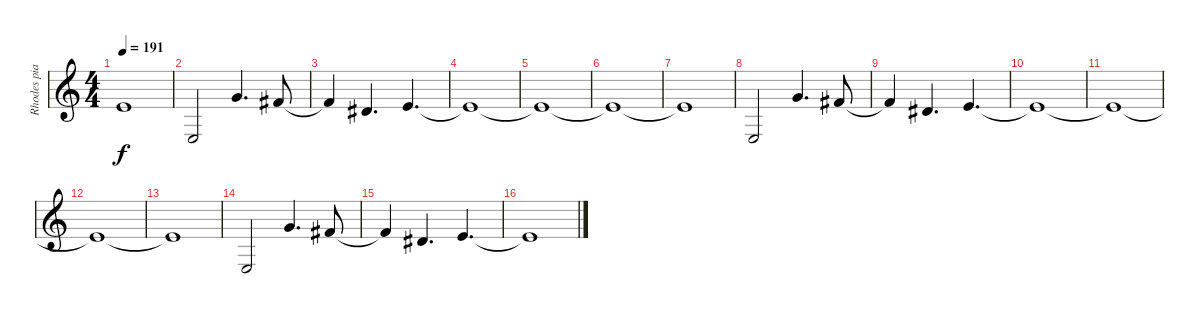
\track ("Rhodes piano" "Rhodes pia") {instrument electricpiano1}
\staff {score}
\tuning (E4 B3 G3 D3 A2 E2 B1) {hide}
\ts (4 4)
\tempo 191
\clef g2
\ks c
5.2{t}.1{dy f} |
2.4.2 3.1.4{d} 2.1.8 |
2.1{t}.4 4.2.4{d} 5.2.4{d} |
5.2{t}.1 |
5.2{t}.1 |
5.2{t}.1 |
5.2{t}.1 |
2.4.2 3.1.4{d} 2.1.8 |
2.1{t}.4 4.2.4{d} 5.2.4{d} |
5.2{t}.1 |
5.2{t}.1 |
5.2{t}.1 |
5.2{t}.1 |
2.4.2 3.1.4{d} 2.1.8 |
2.1{t}.4 4.2.4{d} 5.2.4{d} |
5.2{t}.1
